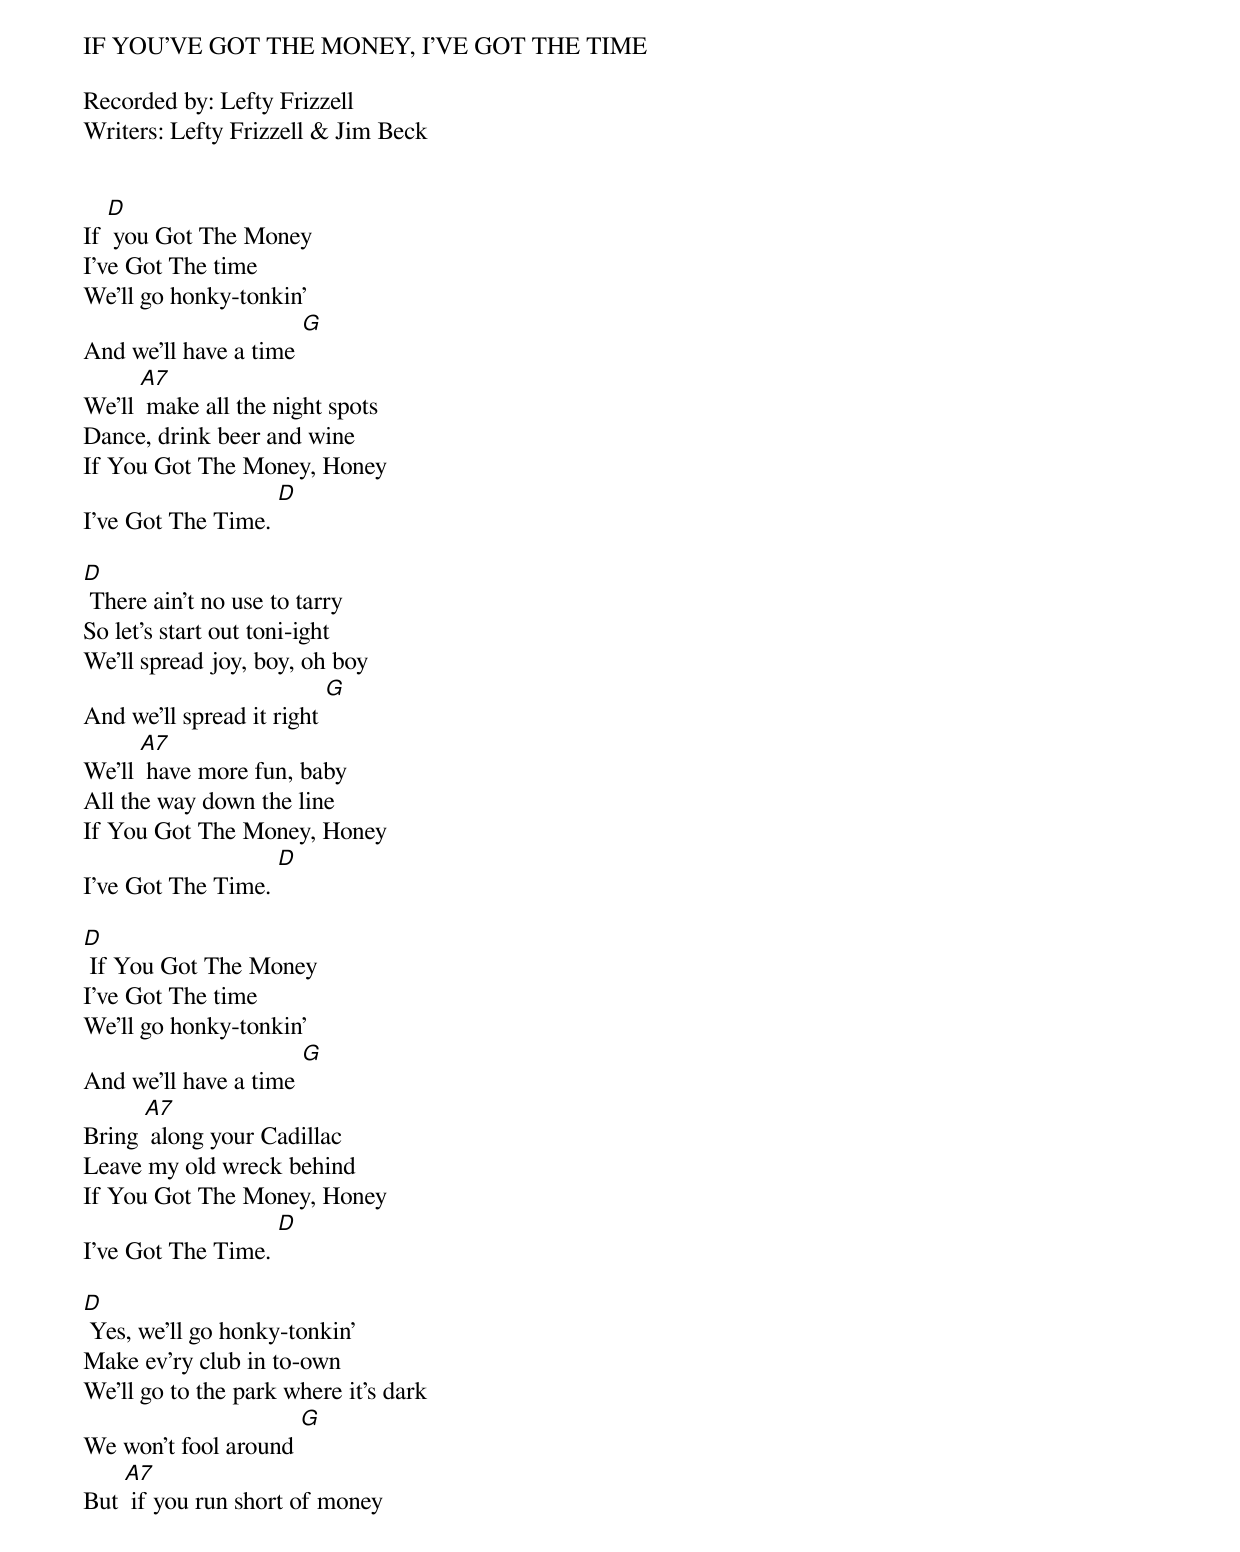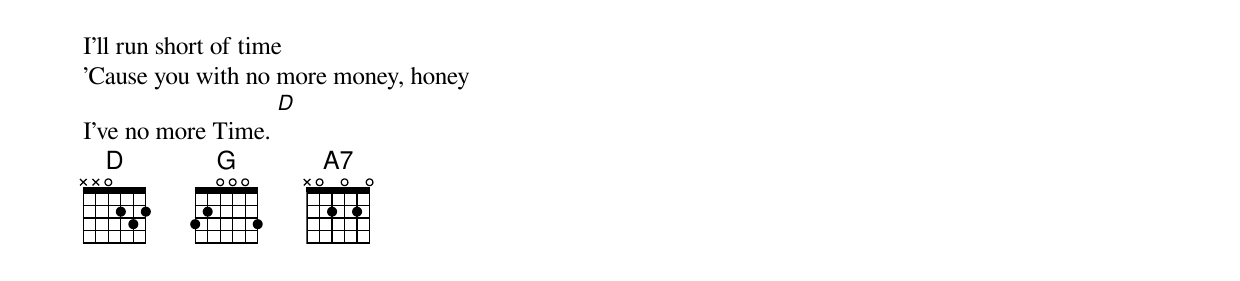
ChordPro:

IF YOU'VE GOT THE MONEY, I'VE GOT THE TIME

Recorded by: Lefty Frizzell
Writers: Lefty Frizzell & Jim Beck


If [D] you Got The Money
I've Got The time
We'll go honky-tonkin'
And we'll have a time [G]
We'll [A7] make all the night spots
Dance, drink beer and wine
If You Got The Money, Honey
I've Got The Time. [D]

[D] There ain't no use to tarry
So let's start out toni-ight
We'll spread joy, boy, oh boy
And we'll spread it right [G]
We'll [A7] have more fun, baby
All the way down the line
If You Got The Money, Honey
I've Got The Time. [D]

[D] If You Got The Money
I've Got The time
We'll go honky-tonkin'
And we'll have a time [G]
Bring [A7] along your Cadillac
Leave my old wreck behind
If You Got The Money, Honey
I've Got The Time. [D]

[D] Yes, we'll go honky-tonkin'
Make ev'ry club in to-own
We'll go to the park where it's dark
We won't fool around [G]
But [A7] if you run short of money
I'll run short of time
'Cause you with no more money, honey
I've no more Time. [D]
